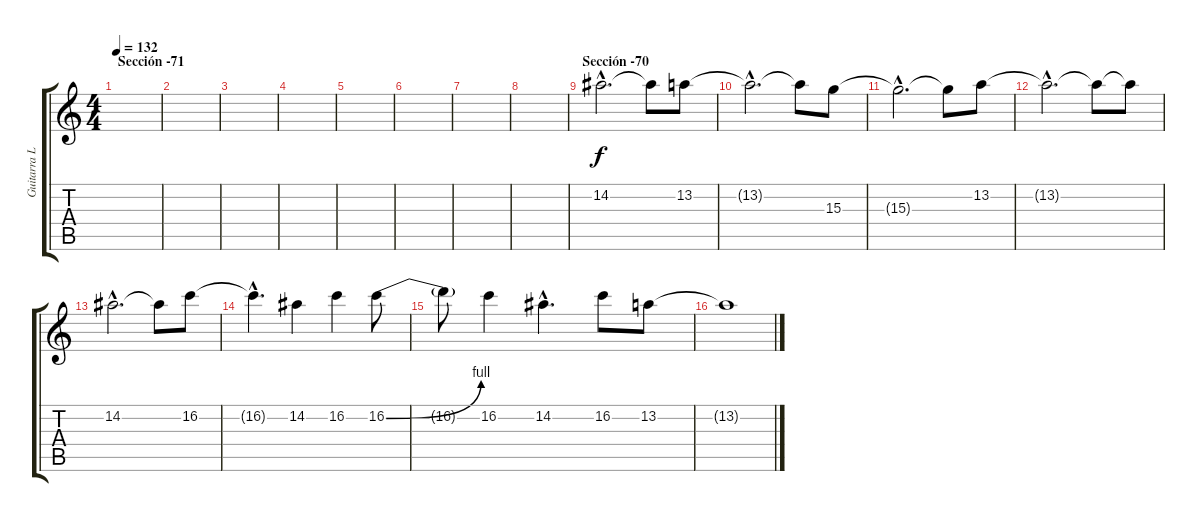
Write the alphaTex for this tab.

\track ("Guitarra Líder" "Guitarra L") {instrument distortionguitar}
\staff {score tabs}
\tuning (Db4 Ab3 E3 B2 Gb2 Db2) {hide}
\ts (4 4)
\section ("" "Sección -71")
\tempo 132
\clef g2
\ks c
|
|
|
|
|
|
|
|
\section ("" "Sección -70")
14.2{hac}.2{d} 14.2{t}.8 13.2.8 |
13.2{hac t}.2{d} 13.2{t}.8 15.3.8 |
15.3{hac t}.2{d} 15.3{t}.8 13.2.8 |
13.2{hac t}.2{d} 13.2{t}.8 13.2{t}.8 |
14.2{hac}.2{d} 14.2{t}.8 16.2.8 |
16.2{hac t}.4{d} 14.2.4 16.2.4 16.2{be (bend 0 0 60 4)}.8 |
16.2{t}.8 16.2.4 14.2{hac}.4{d} 16.2.8 13.2.8 |
13.2{t}.1
